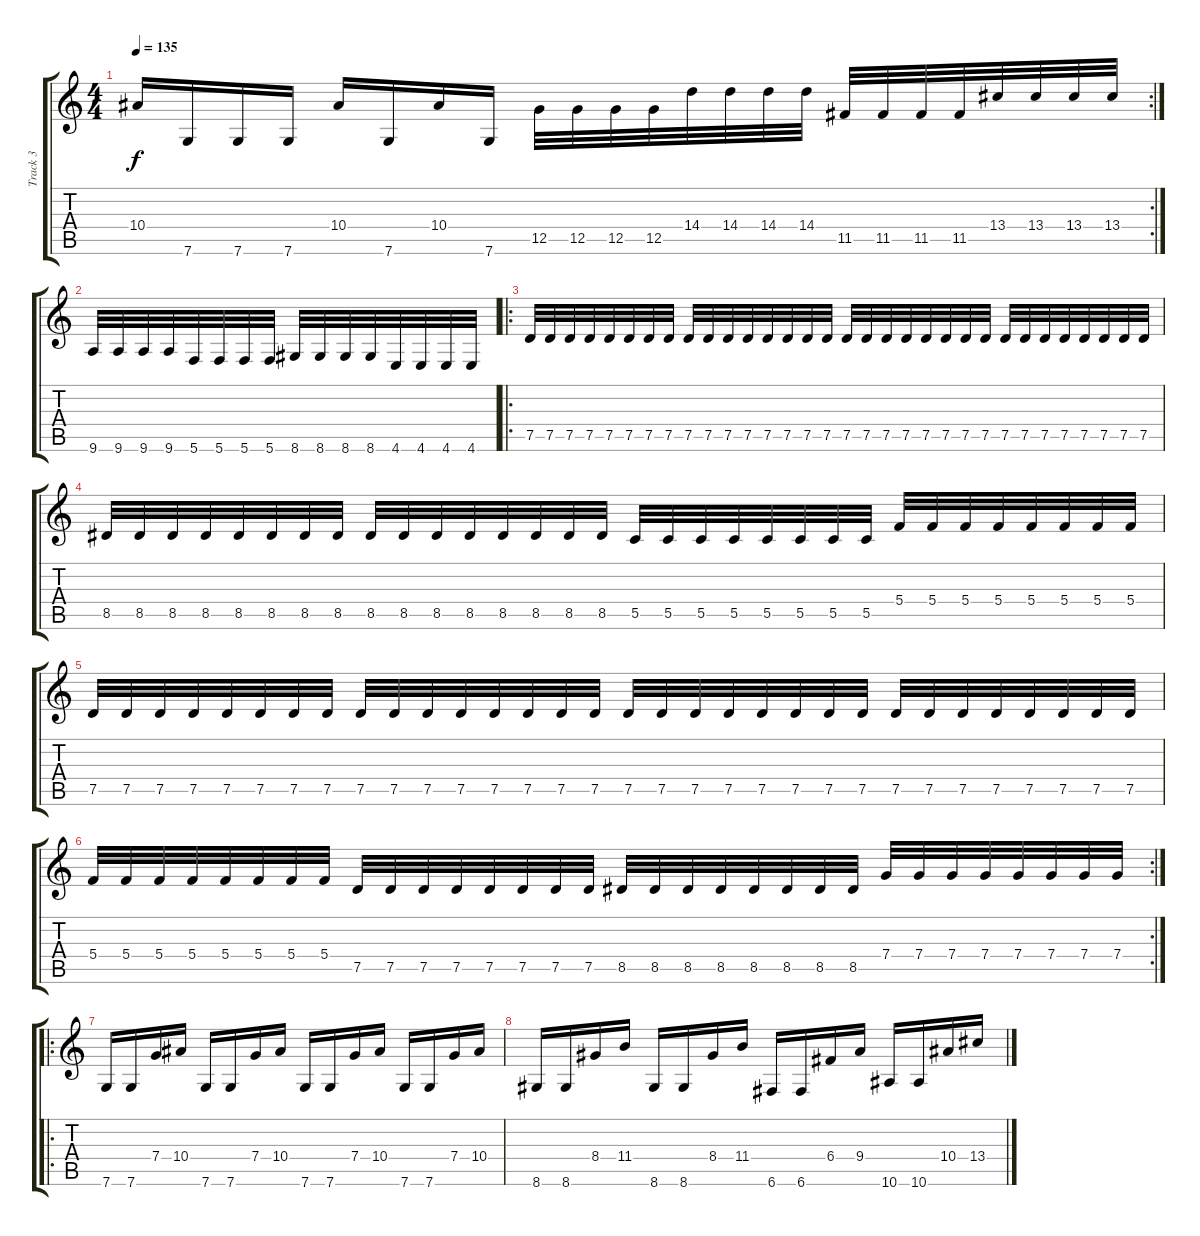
\track ("Track 3" "Track 3") {instrument distortionguitar}
\staff {score tabs}
\tuning (D4 A3 F3 C3 G2 C2) {hide}
\rc 2
\ts (4 4)
\tempo 135
\clef g2
\ks c
10.4.16{dy f} 7.6.16 7.6.16 7.6.16 10.4.16 7.6.16 10.4.16 7.6.16 12.5.32 12.5.32 12.5.32 12.5.32 14.4.32 14.4.32 14.4.32 14.4.32 11.5.32 11.5.32 11.5.32 11.5.32 13.4.32 13.4.32 13.4.32 13.4.32 |
9.6.32 9.6.32 9.6.32 9.6.32 5.6.32 5.6.32 5.6.32 5.6.32 8.6.32 8.6.32 8.6.32 8.6.32 4.6.32 4.6.32 4.6.32 4.6.32 |
\ro
7.5.32 7.5.32 7.5.32 7.5.32 7.5.32 7.5.32 7.5.32 7.5.32 7.5.32 7.5.32 7.5.32 7.5.32 7.5.32 7.5.32 7.5.32 7.5.32 7.5.32 7.5.32 7.5.32 7.5.32 7.5.32 7.5.32 7.5.32 7.5.32 7.5.32 7.5.32 7.5.32 7.5.32 7.5.32 7.5.32 7.5.32 7.5.32 |
8.5.32 8.5.32 8.5.32 8.5.32 8.5.32 8.5.32 8.5.32 8.5.32 8.5.32 8.5.32 8.5.32 8.5.32 8.5.32 8.5.32 8.5.32 8.5.32 5.5.32 5.5.32 5.5.32 5.5.32 5.5.32 5.5.32 5.5.32 5.5.32 5.4.32 5.4.32 5.4.32 5.4.32 5.4.32 5.4.32 5.4.32 5.4.32 |
7.5.32 7.5.32 7.5.32 7.5.32 7.5.32 7.5.32 7.5.32 7.5.32 7.5.32 7.5.32 7.5.32 7.5.32 7.5.32 7.5.32 7.5.32 7.5.32 7.5.32 7.5.32 7.5.32 7.5.32 7.5.32 7.5.32 7.5.32 7.5.32 7.5.32 7.5.32 7.5.32 7.5.32 7.5.32 7.5.32 7.5.32 7.5.32 |
\rc 2
5.4.32 5.4.32 5.4.32 5.4.32 5.4.32 5.4.32 5.4.32 5.4.32 7.5.32 7.5.32 7.5.32 7.5.32 7.5.32 7.5.32 7.5.32 7.5.32 8.5.32 8.5.32 8.5.32 8.5.32 8.5.32 8.5.32 8.5.32 8.5.32 7.4.32 7.4.32 7.4.32 7.4.32 7.4.32 7.4.32 7.4.32 7.4.32 |
\ro
7.6.16 7.6.16 7.4.16 10.4.16 7.6.16 7.6.16 7.4.16 10.4.16 7.6.16 7.6.16 7.4.16 10.4.16 7.6.16 7.6.16 7.4.16 10.4.16 |
8.6.16 8.6.16 8.4.16 11.4.16 8.6.16 8.6.16 8.4.16 11.4.16 6.6.16 6.6.16 6.4.16 9.4.16 10.6.16 10.6.16 10.4.16 13.4.16
